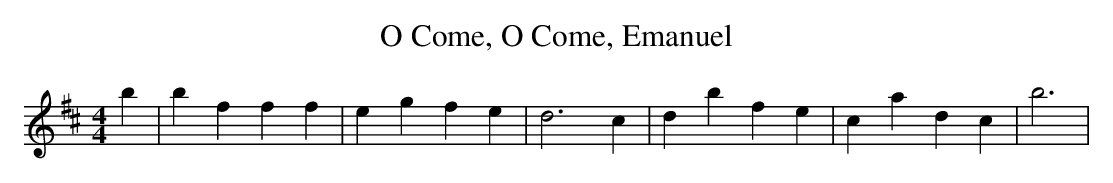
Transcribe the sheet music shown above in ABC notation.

X:1
T:O Come, O Come, Emanuel
M:4/4
L:1/4
K:Bmin.
b|bfff|egfe|d3c|dbfe|cadc|b3|
